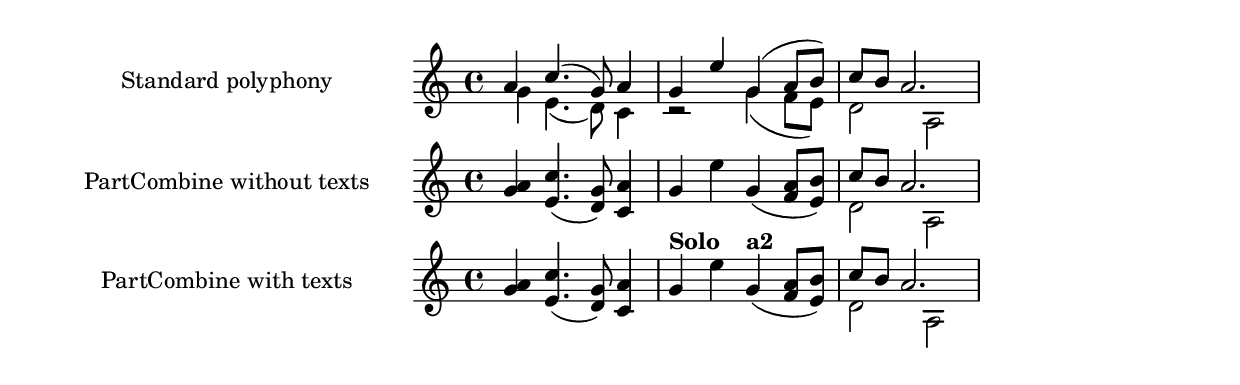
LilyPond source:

%% Do not edit this file; it is auto-generated from LSR http://lsr.dsi.unimi.it
%% This file is in the public domain.
\version "2.13.1"

\header {
  lsrtags = "simultaneous-notes, text"

%% Translation of GIT committish: b2d4318d6c53df8469dfa4da09b27c15a374d0ca
  texidoces = "
La herramienta de combinación de partes ( instrucción
@code{\\partcombine}) permite la combinación de varias partes
diferentes sobre el mismo pentagrama.  Las indicaciones textuales
tales como \"solo\" o \"a2\" se añaden de forma predeterminada;
para quitarlas, sencillamente establezca la propiedad
@code{printPartCombineTexts} al valor \"falso\".  Para partituras
vocales (como himnos), no hay necesidad de añadir los textos
\"solo\" o \"a2\", por lo que se deben desactivar.  Sin embargo,
podría ser mejor no usarlo si hay solos, porque éstos no se
indicarán.  En tales casos podría ser preferible la notación
polifónica estándar.

Este fragmento de código presenta las tres formas en que se pueden
imprimir dos partes sobre un solo pentagrama: polifonía estándar,
@code{\\partcombine} sin textos, y @code{\\partcombine} con
textos.

"
  doctitlees = "Combinar dos partes sobre el mismo pentagrama"

%% Translation of GIT committish: d96023d8792c8af202c7cb8508010c0d3648899d
  texidocde = "
Die Funktion, die Stimmen kombiniert (also der @code{\\partcombine}-Befehl)
ermöglicht die Kombination unterschiedlicher Stimmen auf einem
System.  Textanweisungen wie \"solo\" or \"a2\" werden automatisch
hinzugefügt.  Wenn man sie entfernen will, muss man die Eigenschaft
@code{printPartCombineTexts} auf flasch setzen.  Für Klavierauszüge
muss natürlich kein \"solo\"/\"a2\" usw. hinzugefügt werdne, man
sollte sie also ausschalten.  Wenn aber Solo-Stellen in einem
Klavierauszug oder einer Chorpartitur angezeigt werden, ist es besser,
normale Polyphonie zu verwenden, weil so die Solostellen angezeigt
werden, auch wenn der Text des Stimmenkombinierers ausgeschaltet ist.

Der Schnipsel zeigt drei Möglichkeiten, Stimmen auf einem System zu
kombinieren: Standardpolyphonie, @code{\\partcombine} ohne Text und
@code{\\partcombine} mit Text.

"
  doctitlede = "Zwei Stimmen auf einem System kombinieren"

  texidoc = "
The part combiner tool ( @code{\\partcombine} command ) allows the
combination of several different parts on the same staff.  Text
directions such as \"solo\" or \"a2\" are added by default; to remove
them, simply set the property @code{printPartCombineTexts} to
\"false\". For vocal scores (hymns), there is no need to add
\"solo\"/\"a2\" texts, so they should be switched off.  However, it
might be better not to use it if there are any solos, as they won't be
indicated.  In such cases, standard polyphonic notation may be
preferable.

This snippet presents the three ways two parts can be printed on a same
staff: standard polyphony, @code{\\partcombine} without texts, and
@code{\\partcombine} with texts.




"
  doctitle = "Combining two parts on the same staff"
} % begin verbatim

musicUp = \relative c'' {
  \time 4/4
  a4 c4.( g8) a4 |
  g4 e' g,( a8 b) |
  c b a2.
}

musicDown = \relative c'' {
  g4 e4.( d8) c4 |
  r2 g'4( f8 e) |
  d2 \stemDown a
}

\score {
  <<
    <<
    \new Staff {
      \set Staff.instrumentName = "Standard polyphony  "
      << \musicUp \\ \musicDown >>
    }
    \new Staff \with { printPartCombineTexts = ##f } {
      \set Staff.instrumentName = "PartCombine without texts  "
      \partcombine \musicUp \musicDown
    }
    \new Staff {
      \set Staff.instrumentName = "PartCombine with texts  "
      \partcombine \musicUp \musicDown
    }
    >>
  >>
  \layout {
    indent = 6.0\cm
    \context {
      \Score
      \override SystemStartBar #'collapse-height = #30
    }
  }
}

